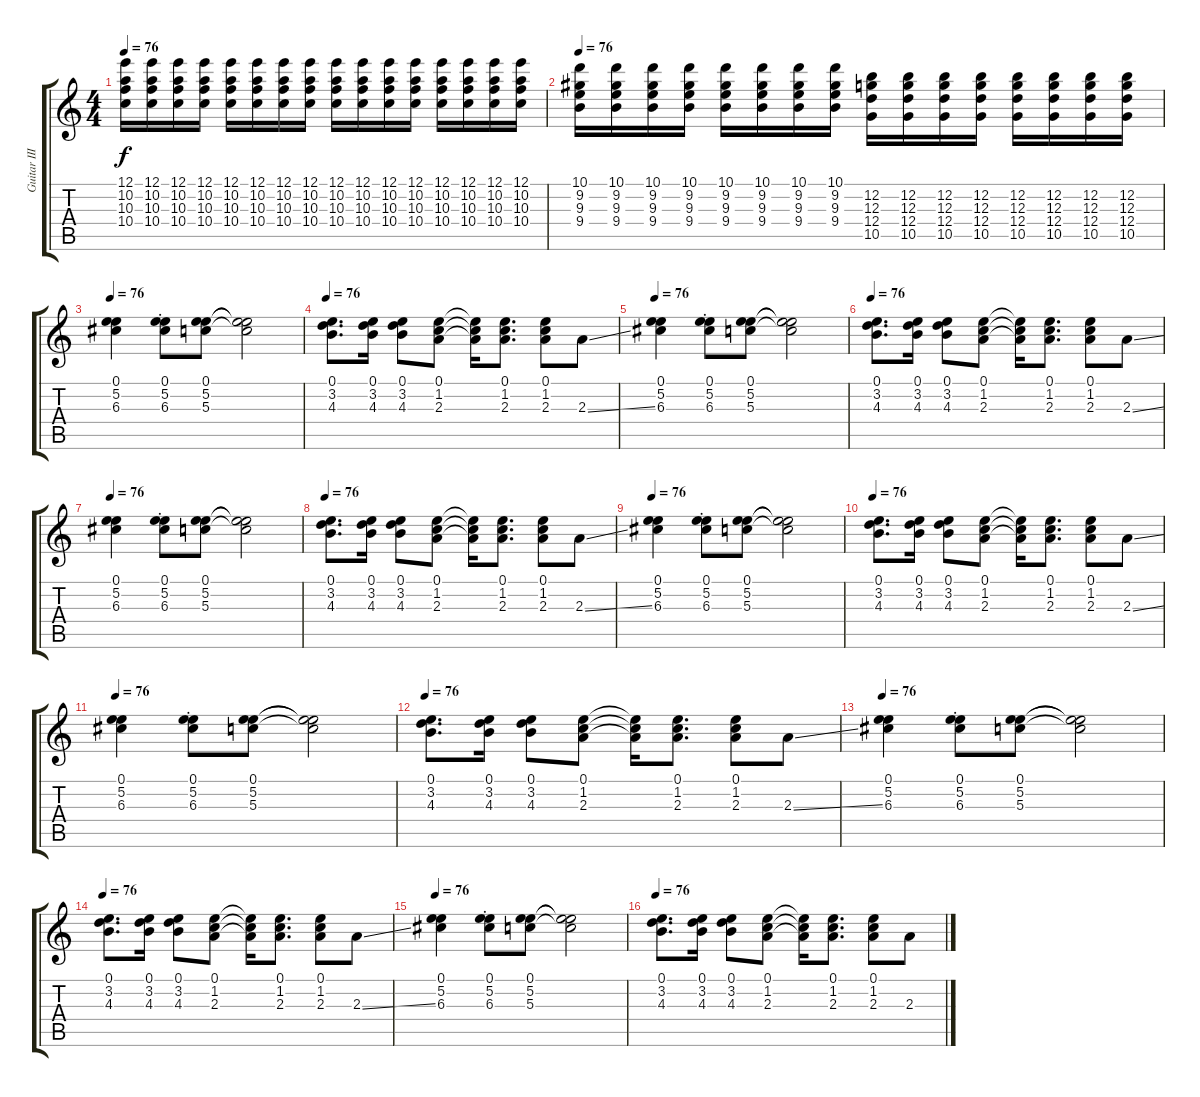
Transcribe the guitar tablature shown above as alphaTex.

\track ("Guitar III(Slight Distortion+Chorus)" "Guitar III") {instrument electricguitarjazz}
\staff {score tabs}
\tuning (E4 B3 G3 D3 A2 E2) {hide}
\ts (4 4)
\tempo 76
\clef g2
\ks c
(12.1 10.2 10.3 10.4).16{dy f} (12.1 10.2 10.3 10.4).16 (12.1 10.2 10.3 10.4).16 (12.1 10.2 10.3 10.4).16 (12.1 10.2 10.3 10.4).16 (12.1 10.2 10.3 10.4).16 (12.1 10.2 10.3 10.4).16 (12.1 10.2 10.3 10.4).16 (12.1 10.2 10.3 10.4).16 (12.1 10.2 10.3 10.4).16 (12.1 10.2 10.3 10.4).16 (12.1 10.2 10.3 10.4).16 (12.1 10.2 10.3 10.4).16 (12.1 10.2 10.3 10.4).16 (12.1 10.2 10.3 10.4).16 (12.1 10.2 10.3 10.4).16 |
\tempo 76
(10.1 9.2 9.3 9.4).16 (10.1 9.2 9.3 9.4).16 (10.1 9.2 9.3 9.4).16 (10.1 9.2 9.3 9.4).16 (10.1 9.2 9.3 9.4).16 (10.1 9.2 9.3 9.4).16 (10.1 9.2 9.3 9.4).16 (10.1 9.2 9.3 9.4).16 (12.2 12.3 12.4 10.5).16 (12.2 12.3 12.4 10.5).16 (12.2 12.3 12.4 10.5).16 (12.2 12.3 12.4 10.5).16 (12.2 12.3 12.4 10.5).16 (12.2 12.3 12.4 10.5).16 (12.2 12.3 12.4 10.5).16 (12.2 12.3 12.4 10.5).16 |
\tempo 76
(0.1 5.2 6.3).4 (0.1{st} 5.2{st} 6.3{st}).8 (0.1 5.2 5.3).8 (0.1{t} 5.2{t} 5.3{t}).2 |
\tempo 76
(0.1 3.2 4.3).8{d} (0.1 3.2 4.3).16 (0.1 3.2 4.3).8 (0.1 1.2 2.3).8 (0.1{t} 1.2{t} 2.3{t}).16 (0.1 1.2 2.3).8{d} (0.1 1.2 2.3).8 2.3{ss}.8 |
\tempo 76
(0.1 5.2 6.3).4 (0.1{st} 5.2{st} 6.3{st}).8 (0.1 5.2 5.3).8 (0.1{t} 5.2{t} 5.3{t}).2 |
\tempo 76
(0.1 3.2 4.3).8{d} (0.1 3.2 4.3).16 (0.1 3.2 4.3).8 (0.1 1.2 2.3).8 (0.1{t} 1.2{t} 2.3{t}).16 (0.1 1.2 2.3).8{d} (0.1 1.2 2.3).8 2.3{ss}.8 |
\tempo 76
(0.1 5.2 6.3).4 (0.1{st} 5.2{st} 6.3{st}).8 (0.1 5.2 5.3).8 (0.1{t} 5.2{t} 5.3{t}).2 |
\tempo 76
(0.1 3.2 4.3).8{d} (0.1 3.2 4.3).16 (0.1 3.2 4.3).8 (0.1 1.2 2.3).8 (0.1{t} 1.2{t} 2.3{t}).16 (0.1 1.2 2.3).8{d} (0.1 1.2 2.3).8 2.3{ss}.8 |
\tempo 76
(0.1 5.2 6.3).4 (0.1{st} 5.2{st} 6.3{st}).8 (0.1 5.2 5.3).8 (0.1{t} 5.2{t} 5.3{t}).2 |
\tempo 76
(0.1 3.2 4.3).8{d} (0.1 3.2 4.3).16 (0.1 3.2 4.3).8 (0.1 1.2 2.3).8 (0.1{t} 1.2{t} 2.3{t}).16 (0.1 1.2 2.3).8{d} (0.1 1.2 2.3).8 2.3{ss}.8 |
\tempo 76
(0.1 5.2 6.3).4 (0.1{st} 5.2{st} 6.3{st}).8 (0.1 5.2 5.3).8 (0.1{t} 5.2{t} 5.3{t}).2 |
\tempo 76
(0.1 3.2 4.3).8{d} (0.1 3.2 4.3).16 (0.1 3.2 4.3).8 (0.1 1.2 2.3).8 (0.1{t} 1.2{t} 2.3{t}).16 (0.1 1.2 2.3).8{d} (0.1 1.2 2.3).8 2.3{ss}.8 |
\tempo 76
(0.1 5.2 6.3).4 (0.1{st} 5.2{st} 6.3{st}).8 (0.1 5.2 5.3).8 (0.1{t} 5.2{t} 5.3{t}).2 |
\tempo 76
(0.1 3.2 4.3).8{d} (0.1 3.2 4.3).16 (0.1 3.2 4.3).8 (0.1 1.2 2.3).8 (0.1{t} 1.2{t} 2.3{t}).16 (0.1 1.2 2.3).8{d} (0.1 1.2 2.3).8 2.3{ss}.8 |
\tempo 76
(0.1 5.2 6.3).4 (0.1{st} 5.2{st} 6.3{st}).8 (0.1 5.2 5.3).8 (0.1{t} 5.2{t} 5.3{t}).2 |
\tempo 76
(0.1 3.2 4.3).8{d} (0.1 3.2 4.3).16 (0.1 3.2 4.3).8 (0.1 1.2 2.3).8 (0.1{t} 1.2{t} 2.3{t}).16 (0.1 1.2 2.3).8{d} (0.1 1.2 2.3).8 2.3{ss}.8
